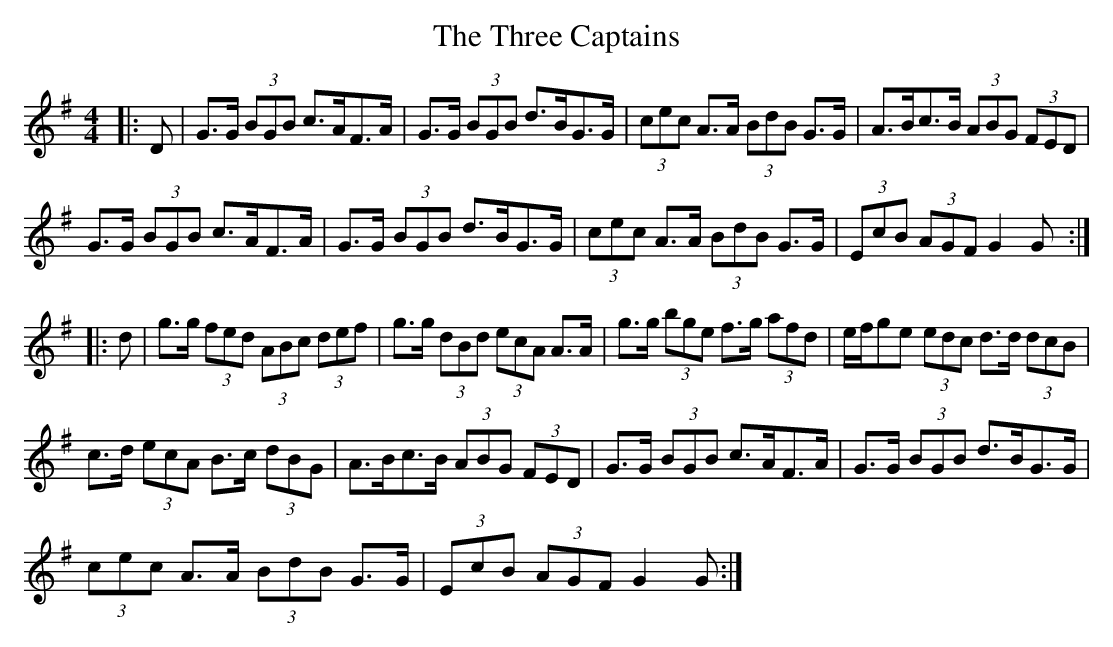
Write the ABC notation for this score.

X:1
T:Three Captains, The
M:4/4
L:1/8
K:G
|: D |\
G>G (3BGB c>AF>A | G>G (3BGB d>BG>G |(3cec A>A (3BdB G>G | A>Bc>B (3ABG (3FED  |
G>G (3BGB c>AF>A | G>G (3BGB d>BG>G |(3cec A>A (3BdB G>G | (3EcB  (3AGF G2G   :|
|: d |\
g>g (3fed (3ABc (3def | g>g    (3dBd (3ecA A>A | g>g (3bge f>g (3afd | e/f/ge (3edc d>d (3dcB |
c>d (3ecA B>c   (3dBG | A>Bc>B (3ABG (3FED     | G>G (3BGB c>AF>A    | G>G    (3BGB d>BG>G    |
(3cec A>A (3BdB G>G | (3EcB (3AGF G2 G:|
